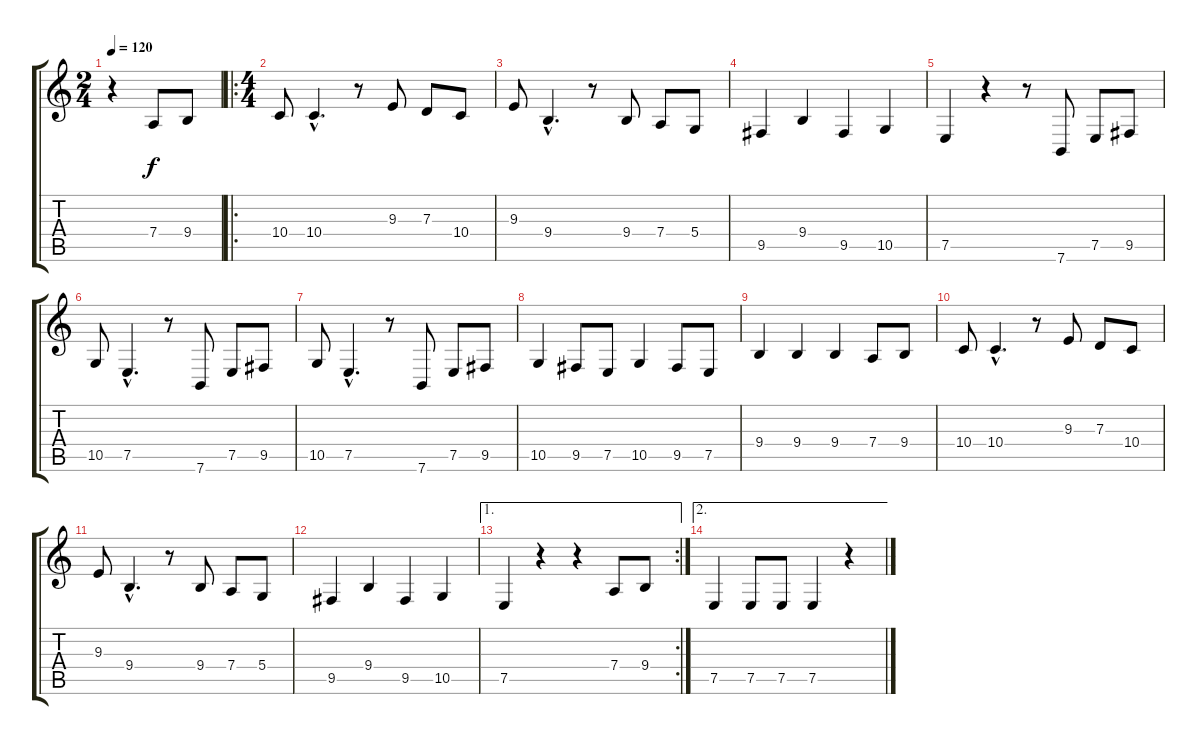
\track "" {instrument harmonica}
\staff {score tabs}
\tuning (E4 B3 G3 D3 A2 E2) {hide}
\ts (2 4)
\tempo 120
\clef g2
\ks c
r.4{dy f instrument harmonica} 7.4.8 9.4.8 |
\ro
\ts (4 4)
10.4.8 10.4{hac}.4{d} r.8 9.3.8 7.3.8 10.4.8 |
9.3.8 9.4{hac}.4{d} r.8 9.4.8 7.4.8 5.4.8 |
9.5.4 9.4.4 9.5.4 10.5.4 |
7.5.4 r.4 r.8 7.6.8 7.5.8 9.5.8 |
10.5.8 7.5{hac}.4{d} r.8 7.6.8 7.5.8 9.5.8 |
10.5.8 7.5{hac}.4{d} r.8 7.6.8 7.5.8 9.5.8 |
10.5.4 9.5.8 7.5.8 10.5.4 9.5.8 7.5.8 |
9.4.4 9.4.4 9.4.4 7.4.8 9.4.8 |
10.4.8 10.4{hac}.4{d} r.8 9.3.8 7.3.8 10.4.8 |
9.3.8 9.4{hac}.4{d} r.8 9.4.8 7.4.8 5.4.8 |
9.5.4 9.4.4 9.5.4 10.5.4 |
\ae 1
\rc 2
7.5.4 r.4 r.4 7.4.8 9.4.8 |
\ae 2
7.5.4 7.5.8 7.5.8 7.5.4 r.4
